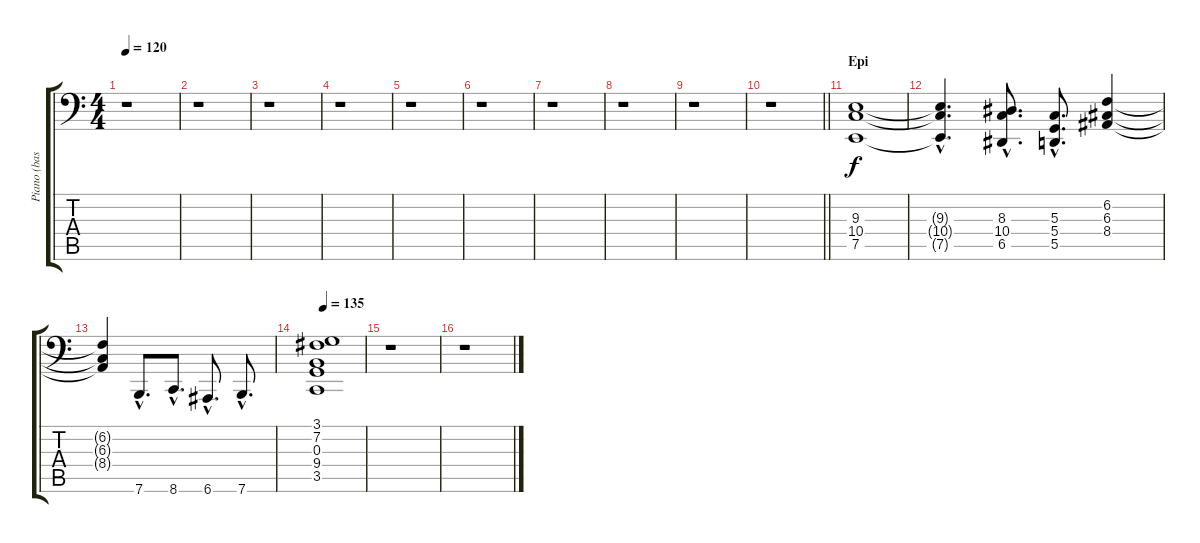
\track ("Piano (bass)" "Piano (bas") {instrument electricgrandpiano}
\staff {score tabs}
\tuning (E3 B2 G2 D2 A1 E1) {hide}
\ts (4 4)
\tempo 120
\clef f4
\ks c
r.1{dy f} |
r.1 |
r.1 |
r.1 |
r.1 |
r.1 |
r.1 |
r.1 |
r.1 |
\barLineRight lightlight
r.1 |
\section ("" "Epi")
(9.3 10.4 7.5).1 |
(9.3{hac t} 10.4{hac t} 7.5{hac t}).4{d} (8.3{hac} 10.4{hac} 6.5{hac}).8{d} (5.3{hac} 5.4{hac} 5.5{hac}).8{d} (6.2 6.3 8.4).4 |
(6.2{t} 6.3{t} 8.4{t}).4 7.6{hac}.8{d} 8.6{hac}.8{d} 6.6{hac}.8{d} 7.6{hac}.8{d} |
\tempo 135
(3.1 7.2 0.3 9.4 3.5).1 |
r.1 |
r.1
